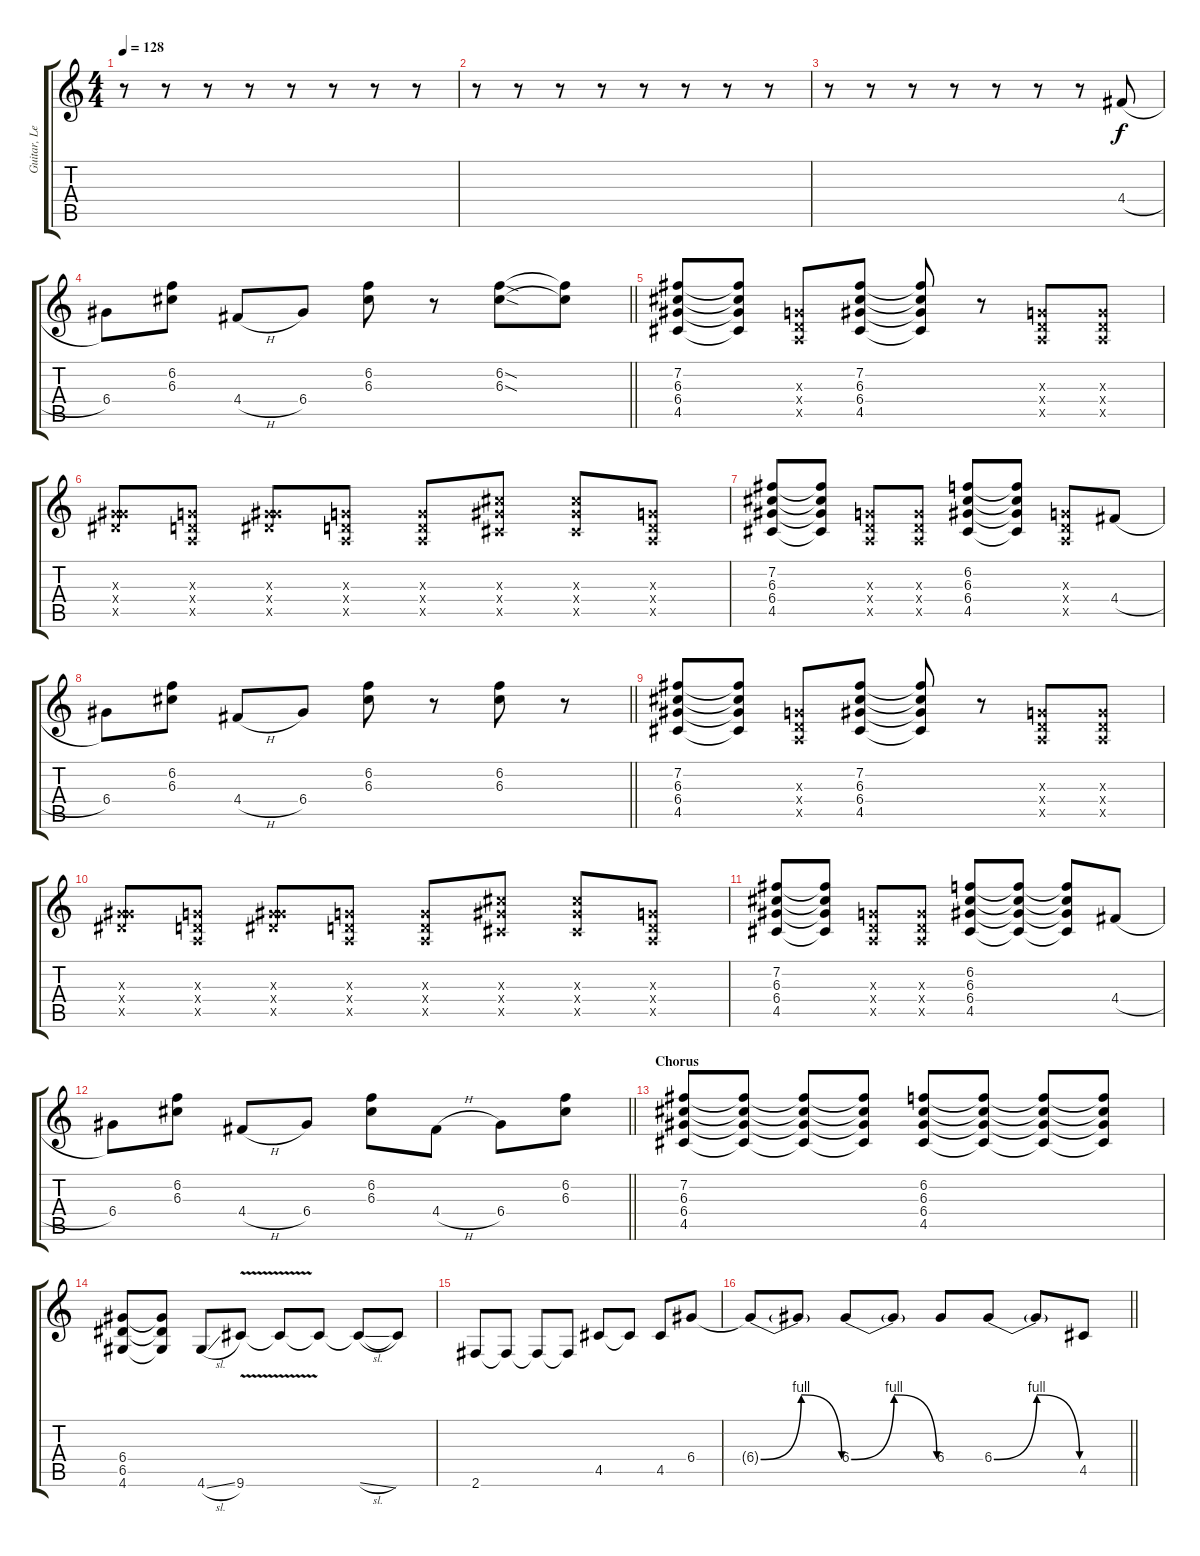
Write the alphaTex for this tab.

\track ("Guitar, Lead" "Guitar, Le") {instrument overdrivenguitar}
\staff {score tabs}
\tuning (E4 B3 G3 D3 A2 E2) {hide}
\ts (4 4)
\tempo 128
\clef g2
\ks c
r.8{dy f} r.8 r.8 r.8 r.8 r.8 r.8 r.8 |
r.8 r.8 r.8 r.8 r.8 r.8 r.8 r.8 |
r.8 r.8 r.8 r.8 r.8 r.8 r.8 4.4{h}.8 |
\barLineRight lightlight
6.4.8 (6.2 6.3).8 4.4{h}.8 6.4.8 (6.2 6.3).8 r.8 (6.2{sod} 6.3{sod}).8 (6.2{t} 6.3{t}).8 |
(7.2 6.3 6.4 4.5).8 (7.2{t} 6.3{t} 6.4{t} 4.5{t}).8 (0.3{x} 0.4{x} 0.5{x}).8 (7.2 6.3 6.4 4.5).8 (7.2{t} 6.3{t} 6.4{t} 4.5{t}).8 r.8 (0.3{x} 0.4{x} 0.5{x}).8 (0.3{x} 0.4{x} 0.5{x}).8 |
(0.3{x} 6.4{x} 6.5{x}).8 (0.3{x} 0.4{x} 0.5{x}).8 (0.3{x} 6.4{x} 6.5{x}).8 (0.3{x} 0.4{x} 0.5{x}).8 (0.3{x} 0.4{x} 0.5{x}).8 (6.3{x} 6.4{x} 4.5{x}).8 (6.3{x} 6.4{x} 4.5{x}).8 (0.3{x} 0.4{x} 0.5{x}).8 |
(7.2 6.3 6.4 4.5).8 (7.2{t} 6.3{t} 6.4{t} 4.5{t}).8 (0.3{x} 0.4{x} 0.5{x}).8 (0.3{x} 0.4{x} 0.5{x}).8 (6.2 6.3 6.4 4.5).8 (6.2{t} 6.3{t} 6.4{t} 4.5{t}).8 (0.3{x} 0.4{x} 0.5{x}).8 4.4{h}.8 |
\barLineRight lightlight
6.4.8 (6.2 6.3).8 4.4{h}.8 6.4.8 (6.2 6.3).8 r.8 (6.2 6.3).8 r.8 |
(7.2 6.3 6.4 4.5).8 (7.2{t} 6.3{t} 6.4{t} 4.5{t}).8 (0.3{x} 0.4{x} 0.5{x}).8 (7.2 6.3 6.4 4.5).8 (7.2{t} 6.3{t} 6.4{t} 4.5{t}).8 r.8 (0.3{x} 0.4{x} 0.5{x}).8 (0.3{x} 0.4{x} 0.5{x}).8 |
(0.3{x} 6.4{x} 6.5{x}).8 (0.3{x} 0.4{x} 0.5{x}).8 (0.3{x} 6.4{x} 6.5{x}).8 (0.3{x} 0.4{x} 0.5{x}).8 (0.3{x} 0.4{x} 0.5{x}).8 (6.3{x} 6.4{x} 4.5{x}).8 (6.3{x} 6.4{x} 4.5{x}).8 (0.3{x} 0.4{x} 0.5{x}).8 |
(7.2 6.3 6.4 4.5).8 (7.2{t} 6.3{t} 6.4{t} 4.5{t}).8 (0.3{x} 0.4{x} 0.5{x}).8 (0.3{x} 0.4{x} 0.5{x}).8 (6.2 6.3 6.4 4.5).8 (6.2{t} 6.3{t} 6.4{t} 4.5{t}).8 (6.2{t} 6.3{t} 6.4{t} 4.5{t}).8 4.4{h}.8 |
\barLineRight lightlight
6.4.8 (6.2 6.3).8 4.4{h}.8 6.4.8 (6.2 6.3).8 4.4{h}.8 6.4.8 (6.2 6.3).8 |
\section ("" "Chorus")
(7.2 6.3 6.4 4.5).8 (7.2{t} 6.3{t} 6.4{t} 4.5{t}).8 (7.2{t} 6.3{t} 6.4{t} 4.5{t}).8 (7.2{t} 6.3{t} 6.4{t} 4.5{t}).8 (6.2 6.3 6.4 4.5).8 (6.2{t} 6.3{t} 6.4{t} 4.5{t}).8 (6.2{t} 6.3{t} 6.4{t} 4.5{t}).8 (6.2{t} 6.3{t} 6.4{t} 4.5{t}).8 |
(6.4 6.5 4.6).8 (6.4{t} 6.5{t} 4.6{t}).8 4.6{sl}.8 9.6{v}.8 9.6{t}.8 9.6{t}.8 9.6{sl t}.8 9.6{t}.8 |
2.6.8 2.6{t}.8 2.6{t}.8 2.6{t}.8 4.5.8 4.5{t}.8 4.5.8 6.4.8 |
\barLineRight lightlight
6.4{be (bendrelease 0 0 15 4 15 4 60 0) t}.8 6.4{t}.8 6.4{be (bendrelease 0 0 15 4 15 4 60 0)}.8 6.4{t}.8 6.4.8 6.4{be (bendrelease 0 0 15 4 15 4 60 0)}.8 6.4{t}.8 4.5.8
